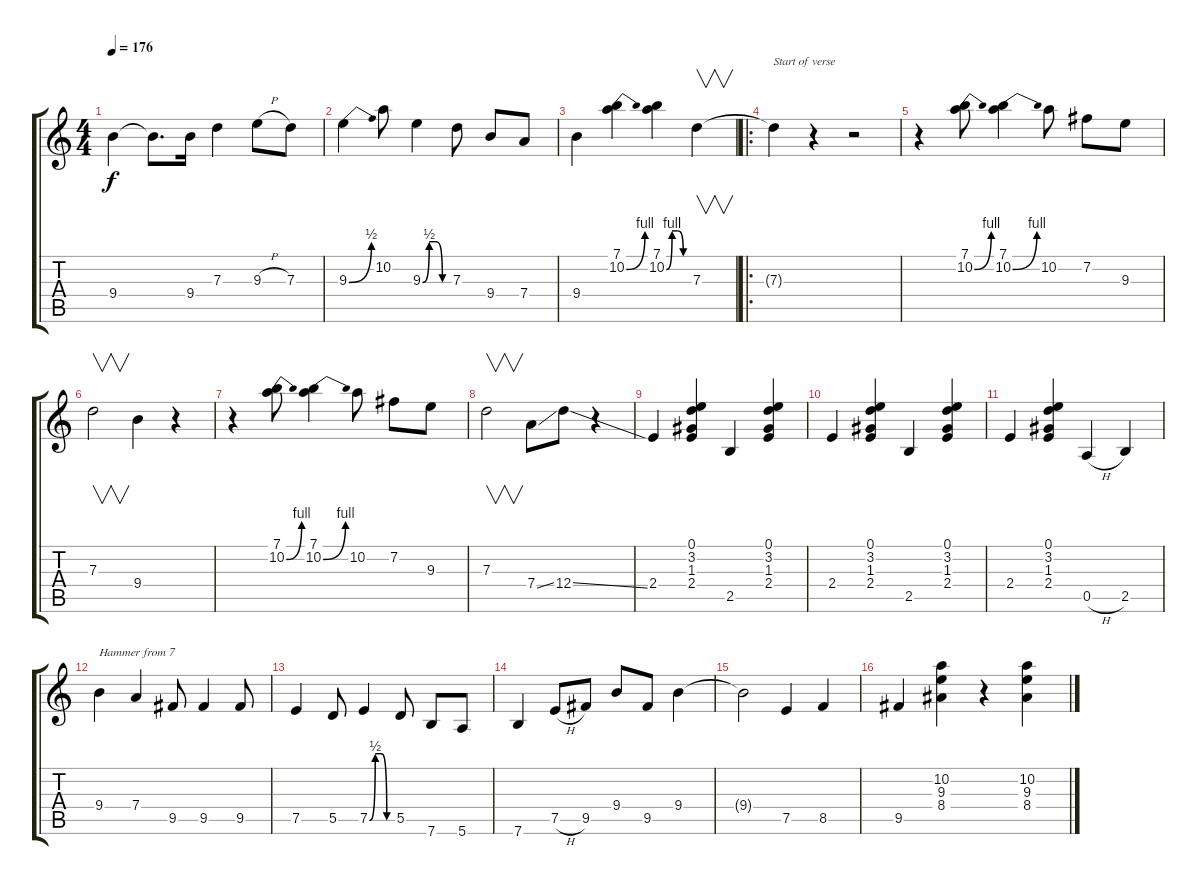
\track "" {instrument acousticguitarnylon}
\staff {score tabs}
\tuning (E4 B3 G3 D3 A2 E2) {hide}
\ts (4 4)
\tempo 176
\clef g2
\ks c
9.4.4{dy f} 9.4{t}.8{d} 9.4.16 7.3.4 9.3{h}.8 7.3.8 |
9.3{be (bend 0 0 60 2)}.4 10.2.8 9.3{be (custom 0 0 15 2 30 2 45 0 60 0)}.4 7.3.8 9.4.8 7.4.8 |
9.4.4 (7.1 10.2{be (bend 0 0 60 4)}).4 (7.1 10.2{be (custom 0 0 15 4 30 4 45 0 60 0)}).4 7.3.4{v} |
\ro
7.3{t}.4{txt "Start of verse"} r.4 r.2 |
r.4 (7.1 10.2{be (bend 0 0 60 4)}).8 (7.1 10.2{be (bend 0 0 60 4)}).4 10.2.8 7.2.8 9.3.8 |
7.3.2{v} 9.4.4 r.4 |
r.4 (7.1 10.2{be (bend 0 0 60 4)}).8 (7.1 10.2{be (bend 0 0 60 4)}).4 10.2.8 7.2.8 9.3.8 |
7.3.2{v} 7.4{ss}.8 12.4{ss}.8 r.4 |
2.4.4 (0.1 3.2 1.3 2.4).4 2.5.4 (0.1 3.2 1.3 2.4).4 |
2.4.4 (0.1 3.2 1.3 2.4).4 2.5.4 (0.1 3.2 1.3 2.4).4 |
2.4.4 (0.1 3.2 1.3 2.4).4 0.5{h}.4 2.5.4 |
9.4.4{txt "Hammer from 7"} 7.4.4 9.5.8 9.5.4 9.5.8 |
7.5.4 5.5.8 7.5{be (custom 0 0 15 2 30 2 45 0 60 0)}.4 5.5.8 7.6.8 5.6.8 |
7.6.4 7.5{h}.8 9.5.8 9.4.8 9.5.8 9.4.4 |
9.4{t}.2 7.5.4 8.5.4 |
9.5.4 (10.2 9.3 8.4).4 r.4 (10.2 9.3 8.4).4
